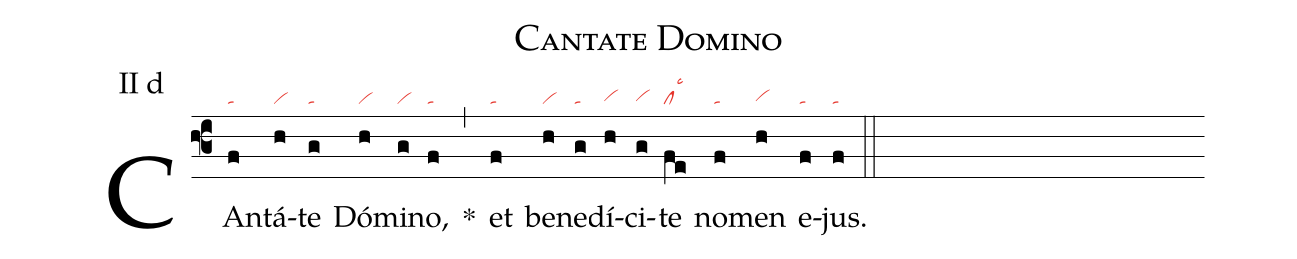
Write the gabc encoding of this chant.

name: Cantate Domino;
annotation: II d;
mode: 2;
nabc-lines: 1;
%%
(f3)
CAn(f|ta)tá(h|vi)te(g|ta) Dó(h|vi)mi(g|vi)no,(f|ta) *(,)
et(f|ta) be(h|vi)ne(g|ta)dí(h|vihg)ci(g|vihg)te(fe|cllsc3) no(f|ta)men(h|vihg) e(f|ta)jus.(f|ta) (::)
